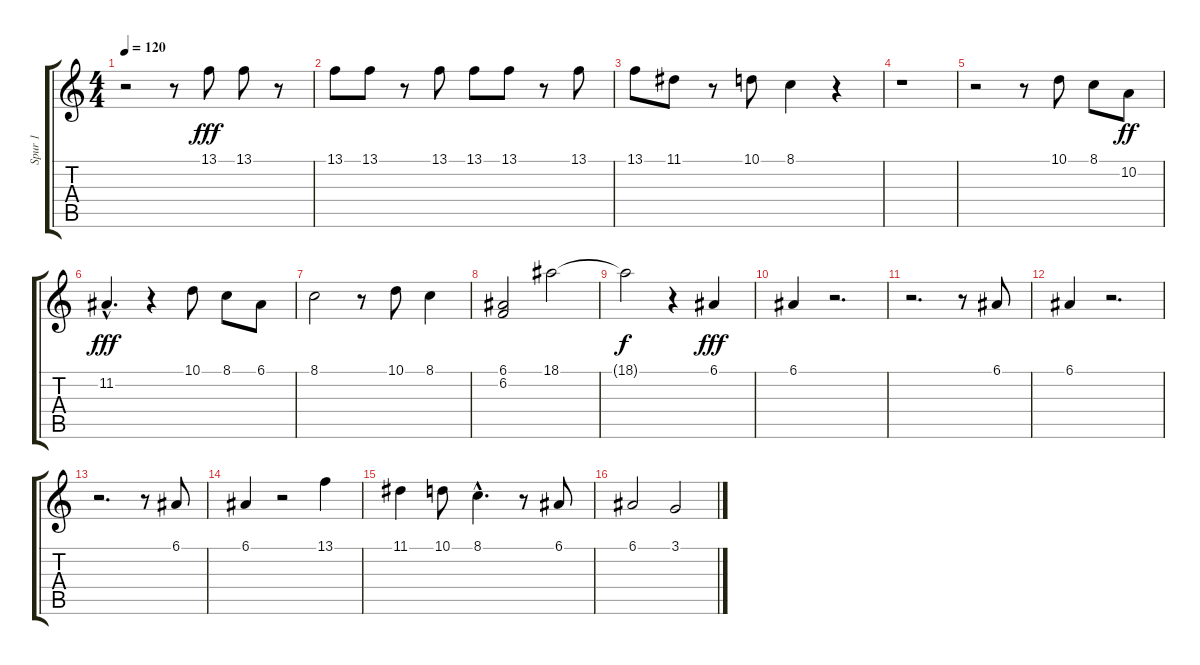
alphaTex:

\track ("Spur 1" "Spur 1") {instrument clarinet}
\staff {score tabs}
\tuning (E4 B3 G3 D3 A2 E2) {hide}
\ts (4 4)
\tempo 120
\clef g2
\ks c
r.2{dy fff} r.8 13.1.8 13.1.8 r.8 |
13.1.8 13.1.8 r.8 13.1.8 13.1.8 13.1.8 r.8 13.1.8 |
13.1.8 11.1.8 r.8 10.1.8 8.1.4 r.4 |
r.1 |
r.2 r.8 10.1.8 8.1.8 10.2.8{dy ff} |
11.2{hac}.4{d dy fff} r.4 10.1.8 8.1.8 6.1.8 |
8.1.2 r.8 10.1.8 8.1.4 |
(6.1 6.2).2 18.1.2 |
18.1{t}.2{dy f} r.4 6.1.4{dy fff} |
6.1.4 r.2{d} |
r.2{d} r.8 6.1.8 |
6.1.4 r.2{d} |
r.2{d} r.8 6.1.8 |
6.1.4 r.2 13.1.4 |
11.1.4 10.1.8 8.1{hac}.4{d} r.8 6.1.8 |
6.1.2 3.1.2
